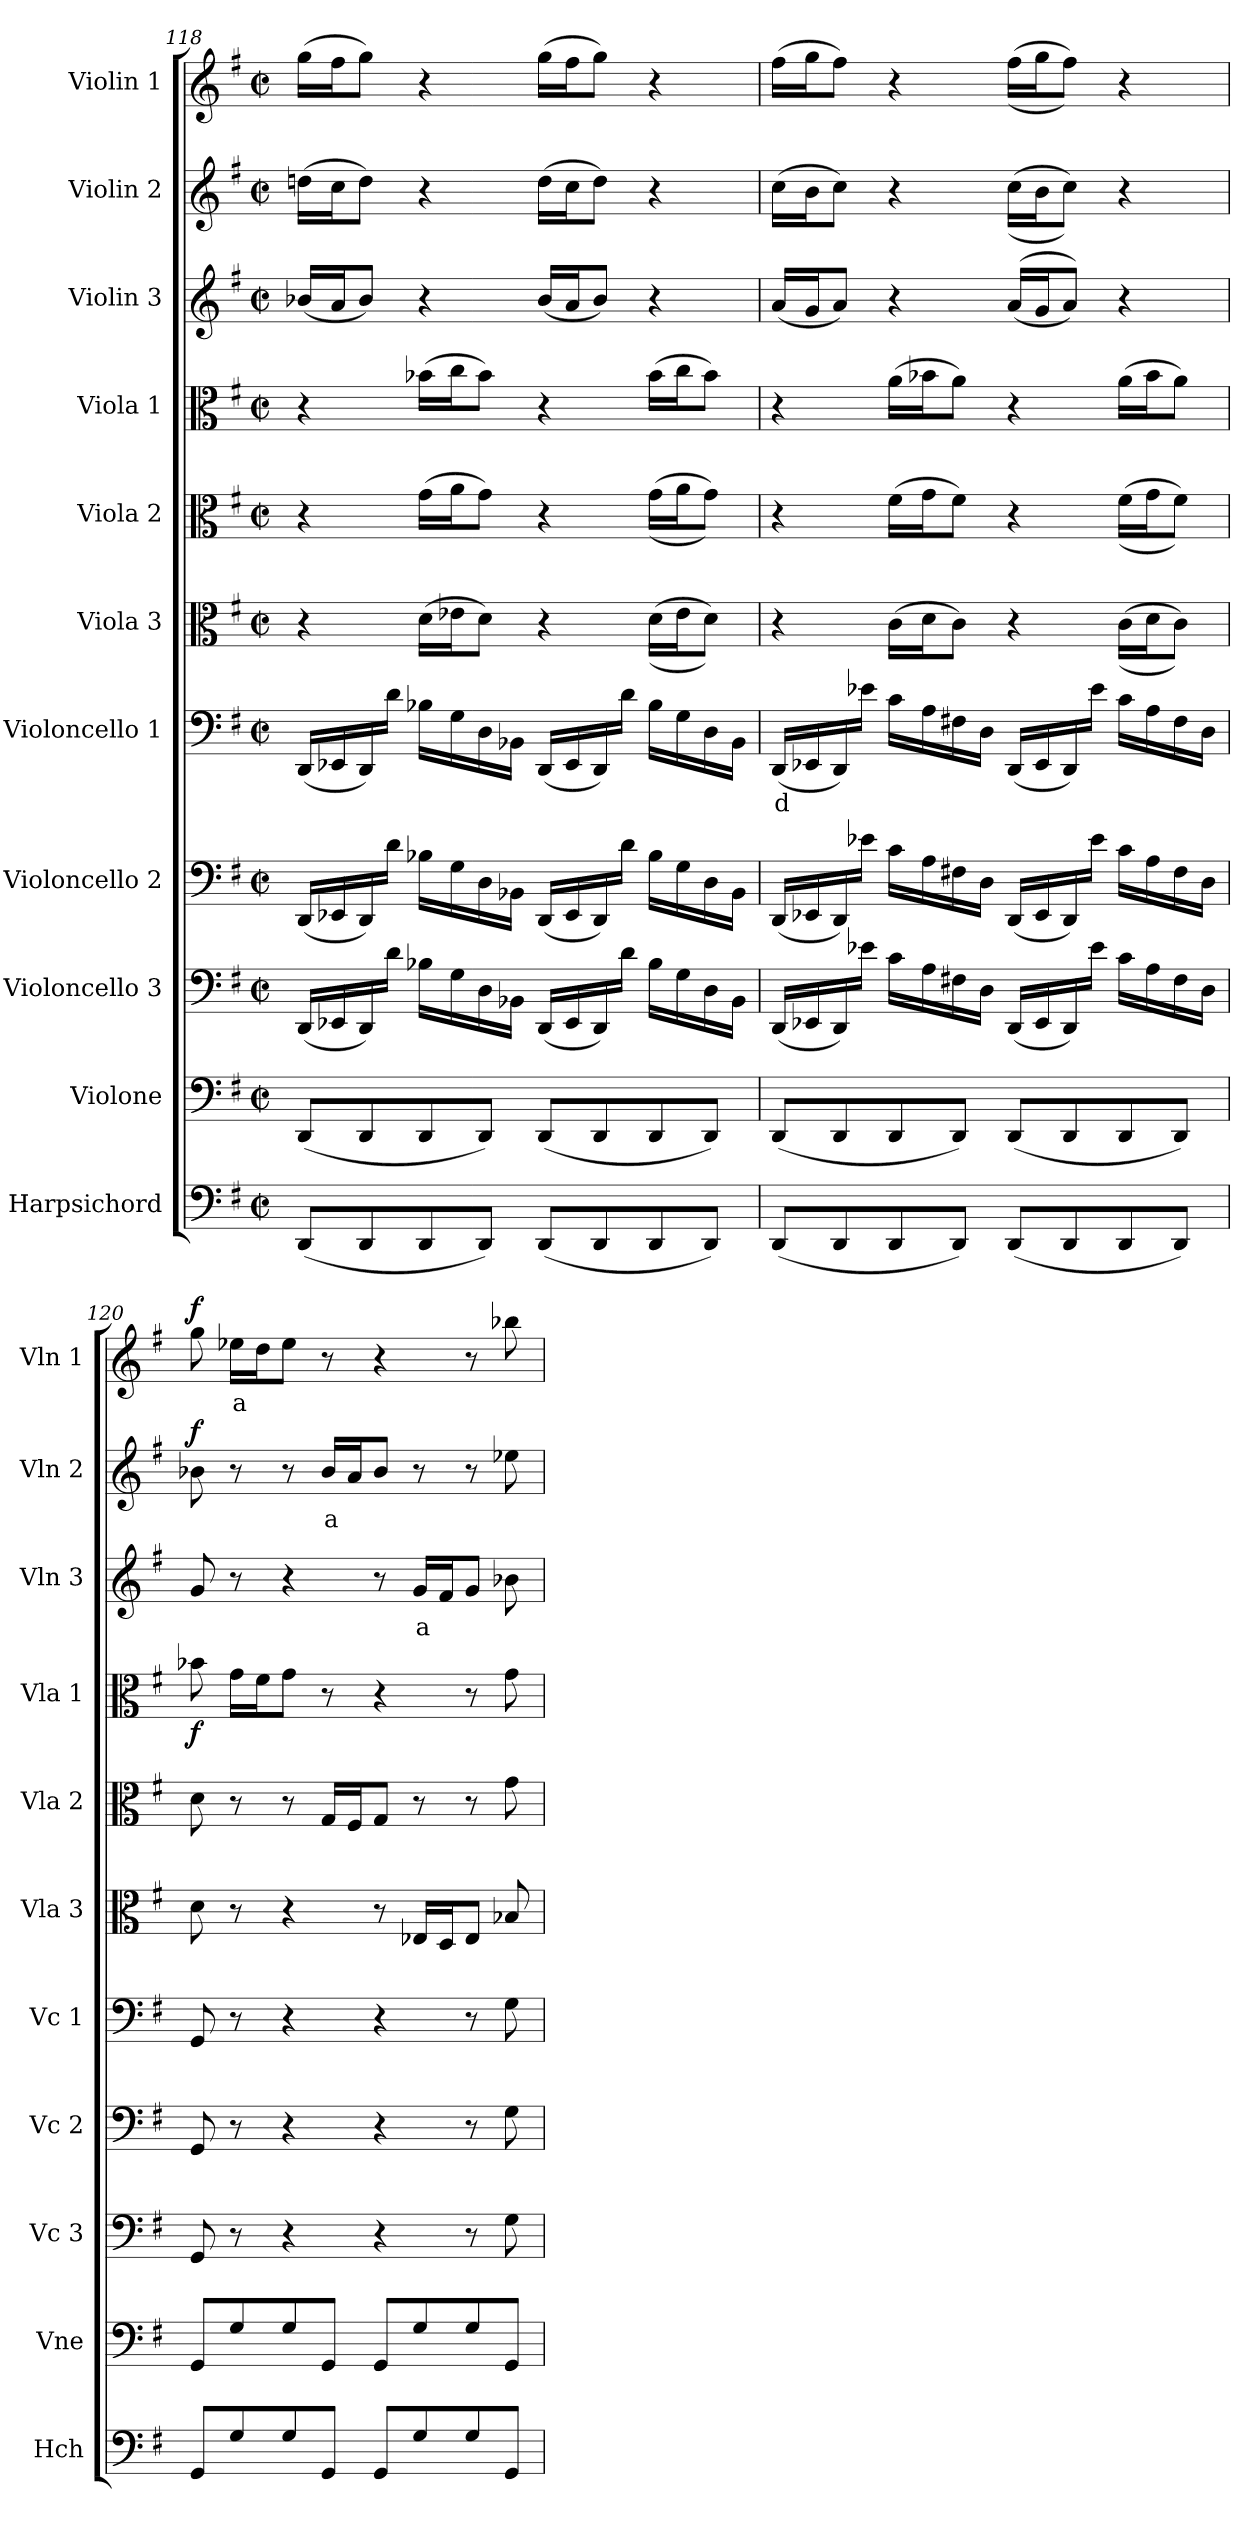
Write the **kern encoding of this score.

**kern	**kern	**kern	**kern	**kern	**text	**kern	**dynam	**kern	**dynam	**kern	**dynam	**kern	**text	**dynam	**kern	**text	**dynam	**kern	**text	**dynam
*part11	*part10	*part9	*part8	*part7	*part7	*part6	*part6	*part5	*part5	*part4	*part4	*part3	*part3	*part3	*part2	*part2	*part2	*part1	*part1	*part1
*staff11	*staff10	*staff9	*staff8	*staff7	*staff7	*staff6	*staff6	*staff5	*staff5	*staff4	*staff4	*staff3	*staff3	*staff3	*staff2	*staff2	*staff2	*staff1	*staff1	*staff1
*I"Harpsichord	*I"Violone	*I"Violoncello 3	*I"Violoncello 2	*I"Violoncello 1	*	*I"Viola 3	*	*I"Viola 2	*	*I"Viola 1	*	*I"Violin 3	*	*	*I"Violin 2	*	*	*I"Violin 1	*	*
*I'Hch	*I'Vne	*I'Vc 3	*I'Vc 2	*I'Vc 1	*	*I'Vla 3	*	*I'Vla 2	*	*I'Vla 1	*	*I'Vln 3	*	*	*I'Vln 2	*	*	*I'Vln 1	*	*
*clefF4	*clefF4	*clefF4	*clefF4	*clefF4	*	*clefC3	*	*clefC3	*	*clefC3	*	*clefG2	*	*	*clefG2	*	*	*clefG2	*	*
*	*ITrd7c12	*	*	*	*	*	*	*	*	*	*	*	*	*	*	*	*	*	*	*
*k[f#]	*k[f#]	*k[f#]	*k[f#]	*k[f#]	*	*k[f#]	*	*k[f#]	*	*k[f#]	*	*k[f#]	*	*	*k[f#]	*	*	*k[f#]	*	*
*M4/4	*M4/4	*M4/4	*M4/4	*M4/4	*	*M4/4	*	*M4/4	*	*M4/4	*	*M4/4	*	*	*M4/4	*	*	*M4/4	*	*
*met(c|)	*met(c|)	*met(c|)	*met(c|)	*met(c|)	*	*met(c|)	*	*met(c|)	*	*met(c|)	*	*met(c|)	*	*	*met(c|)	*	*	*met(c|)	*	*
=118	=118	=118	=118	=118	=118	=118	=118	=118	=118	=118	=118	=118	=118	=118	=118	=118	=118	=118	=118	=118
(8DD/L	(8DDD/L	(16DD/LL	(16DD/LL	(16DD/LL	.	4r	.	4r	.	4r	.	(16b-X/LL	.	.	(16ddn\LL	.	.	(16gg\LL	.	.
.	.	16EE-X/	16EE-X/	16EE-X/	.	.	.	.	.	.	.	16a/J	.	.	16cc\J	.	.	16ff#\J	.	.
8DD/	8DDD/	16DD/)	16DD/)	16DD/)	.	.	.	.	.	.	.	8b-/J)	.	.	8dd\J)	.	.	8gg\J)	.	.
.	.	16d\JJ	16d\JJ	16d\JJ	.	.	.	.	.	.	.	.	.	.	.	.	.	.	.	.
8DD/	8DDD/	16B-X\LL	16B-X\LL	16B-X\LL	.	(16d\LL	.	(16g\LL	.	(16b-X\LL	.	4r	.	.	4r	.	.	4r	.	.
.	.	16G\	16G\	16G\	.	16e-X\J	.	16a\J	.	16cc\J	.	.	.	.	.	.	.	.	.	.
8DD/J)	8DDD/J)	16D\	16D\	16D\	.	8d\J)	.	8g\J)	.	8b-\J)	.	.	.	.	.	.	.	.	.	.
.	.	16BB-X\JJ	16BB-X\JJ	16BB-X\JJ	.	.	.	.	.	.	.	.	.	.	.	.	.	.	.	.
(8DD/L	(8DDD/L	(16DD/LL	(16DD/LL	(16DD/LL	.	4r	.	4r	.	4r	.	(16b-/LL	.	.	(16dd\LL	.	.	(16gg\LL	.	.
.	.	16EE-/	16EE-/	16EE-/	.	.	.	.	.	.	.	16a/J	.	.	16cc\J	.	.	16ff#\J	.	.
8DD/	8DDD/	16DD/)	16DD/)	16DD/)	.	.	.	.	.	.	.	8b-/J)	.	.	8dd\J)	.	.	8gg\J)	.	.
.	.	16d\JJ	16d\JJ	16d\JJ	.	.	.	.	.	.	.	.	.	.	.	.	.	.	.	.
8DD/	8DDD/	16B-\LL	16B-\LL	16B-\LL	.	((16d\LL	.	((16g\LL	.	(16b-\LL	.	4r	.	.	4r	.	.	4r	.	.
.	.	16G\	16G\	16G\	.	16e-\J	.	16a\J	.	16cc\J	.	.	.	.	.	.	.	.	.	.
8DD/J)	8DDD/J)	16D\	16D\	16D\	.	8d\J))	.	8g\J))	.	8b-\J)	.	.	.	.	.	.	.	.	.	.
.	.	16BB-\JJ	16BB-\JJ	16BB-\JJ	.	.	.	.	.	.	.	.	.	.	.	.	.	.	.	.
!!LO:PB:g=z
=119	=119	=119	=119	=119	=119	=119	=119	=119	=119	=119	=119	=119	=119	=119	=119	=119	=119	=119	=119	=119
!	!	!	!	!	!LO:LY:b:color=#FF0000	!	!	!	!	!	!	!	!	!	!	!	!	!	!	!
(8DD/L	(8DDD/L	(16DD/LL	(16DD/LL	(16DD/LL	d	4r	.	4r	.	4r	.	(16a/LL	.	.	(16cc\LL	.	.	(16ff#\LL	.	.
.	.	16EE-X/	16EE-X/	16EE-X/	.	.	.	.	.	.	.	16g/J	.	.	16b\J	.	.	16gg\J	.	.
8DD/	8DDD/	16DD/)	16DD/)	16DD/)	.	.	.	.	.	.	.	8a/J)	.	.	8cc\J)	.	.	8ff#\J)	.	.
.	.	16e-X\JJ	16e-X\JJ	16e-X\JJ	.	.	.	.	.	.	.	.	.	.	.	.	.	.	.	.
8DD/	8DDD/	16c\LL	16c\LL	16c\LL	.	(16c\LL	.	(16f#\LL	.	(16a\LL	.	4r	.	.	4r	.	.	4r	.	.
.	.	16A\	16A\	16A\	.	16d\J	.	16g\J	.	16b-X\J	.	.	.	.	.	.	.	.	.	.
8DD/J)	8DDD/J)	16F#X\	16F#X\	16F#X\	.	8c\J)	.	8f#\J)	.	8a\J)	.	.	.	.	.	.	.	.	.	.
.	.	16D\JJ	16D\JJ	16D\JJ	.	.	.	.	.	.	.	.	.	.	.	.	.	.	.	.
(8DD/L	(8DDD/L	(16DD/LL	(16DD/LL	(16DD/LL	.	4r	.	4r	.	4r	.	((16a/LL	.	.	((16cc\LL	.	.	((16ff#\LL	.	.
.	.	16EE-/	16EE-/	16EE-/	.	.	.	.	.	.	.	16g/J	.	.	16b\J	.	.	16gg\J	.	.
8DD/	8DDD/	16DD/)	16DD/)	16DD/)	.	.	.	.	.	.	.	8a/J))	.	.	8cc\J))	.	.	8ff#\J))	.	.
.	.	16e-\JJ	16e-\JJ	16e-\JJ	.	.	.	.	.	.	.	.	.	.	.	.	.	.	.	.
8DD/	8DDD/	16c\LL	16c\LL	16c\LL	.	((16c\LL	.	((16f#\LL	.	(16a\LL	.	4r	.	.	4r	.	.	4r	.	.
.	.	16A\	16A\	16A\	.	16d\J	.	16g\J	.	16b-\J	.	.	.	.	.	.	.	.	.	.
8DD/J)	8DDD/J)	16F#\	16F#\	16F#\	.	8c\J))	.	8f#\J))	.	8a\J)	.	.	.	.	.	.	.	.	.	.
.	.	16D\JJ	16D\JJ	16D\JJ	.	.	.	.	.	.	.	.	.	.	.	.	.	.	.	.
!!LO:PB:g=z
=120	=120	=120	=120	=120	=120	=120	=120	=120	=120	=120	=120	=120	=120	=120	=120	=120	=120	=120	=120	=120
!	!	!	!	!	!	!	!LO:DY:b	!	!	!	!	!	!	!	!	!	!	!	!	!
!	!	!	!	!	!	!	!LO:DY:n=1:b	!	!	!	!	!	!	!	!	!	!	!	!	!
!	!	!	!	!	!	!	!LO:DY:n=2:b	!	!LO:DY:b	!	!	!	!	!	!	!	!	!	!	!
!	!	!	!	!	!	!	!	!	!LO:DY:n=1:b	!	!	!	!	!	!	!	!	!	!	!
!	!	!	!	!	!	!	!	!	!LO:DY:n=2:b	!	!LO:DY:b	!	!	!LO:DY:b	!	!	!	!	!	!
!	!	!	!	!	!	!	!	!	!	!	!	!	!	!LO:DY:n=1:b	!	!	!	!	!	!
!	!	!	!	!	!	!	!	!	!	!	!	!	!	!LO:DY:n=2:b	!	!	!LO:DY:b	!	!	!LO:DY:b
8GG/L	8GGG/L	8GG/	8GG/	8GG/	.	8d\	other-dynamics f other-dynamics	8d\	other-dynamics f other-dynamics	8b-X\	f	8g/	.	other-dynamics f other-dynamics	8b-X\	.	f	8gg\	.	f
!	!	!	!	!	!	!	!	!	!	!	!	!	!	!	!	!	!	!	!LO:LY:b:color=#FF0000	!
8G/	8GG/	8r	8r	8r	.	8r	.	8r	.	16g\LL	.	8r	.	.	8r	.	.	16ee-X\LL	a	.
.	.	.	.	.	.	.	.	.	.	16f#\J	.	.	.	.	.	.	.	16dd\J	.	.
8G/	8GG/	4r	4r	4r	.	4r	.	8r	.	8g\J	.	4r	.	.	8r	.	.	8ee-\J	.	.
!	!	!	!	!	!	!	!	!	!	!	!	!	!	!	!	!LO:LY:b:color=#FF0000	!	!	!	!
8GG/J	8GGG/J	.	.	.	.	.	.	16G/LL	.	8r	.	.	.	.	16b-/LL	a	.	8r	.	.
.	.	.	.	.	.	.	.	16F#/J	.	.	.	.	.	.	16a/J	.	.	.	.	.
8GG/L	8GGG/L	4r	4r	4r	.	8r	.	8G/J	.	4r	.	8r	.	.	8b-/J	.	.	4r	.	.
!	!	!	!	!	!	!	!	!	!	!	!	!	!LO:LY:b:color=#FF0000	!	!	!	!	!	!	!
8G/	8GG/	.	.	.	.	16E-X/LL	.	8r	.	.	.	16g/LL	a	.	8r	.	.	.	.	.
.	.	.	.	.	.	16D/J	.	.	.	.	.	16f#/J	.	.	.	.	.	.	.	.
8G/	8GG/	8r	8r	8r	.	8E-/J	.	8r	.	8r	.	8g/J	.	.	8r	.	.	8r	.	.
8GG/J	8GGG/J	8G\	8G\	8G\	.	8B-X/	.	8g\	.	8g\	.	8b-X\	.	.	8ee-X\	.	.	8bb-X\	.	.
=	=	=	=	=	=	=	=	=	=	=	=	=	=	=	=	=	=	=	=	=
*-	*-	*-	*-	*-	*-	*-	*-	*-	*-	*-	*-	*-	*-	*-	*-	*-	*-	*-	*-	*-
